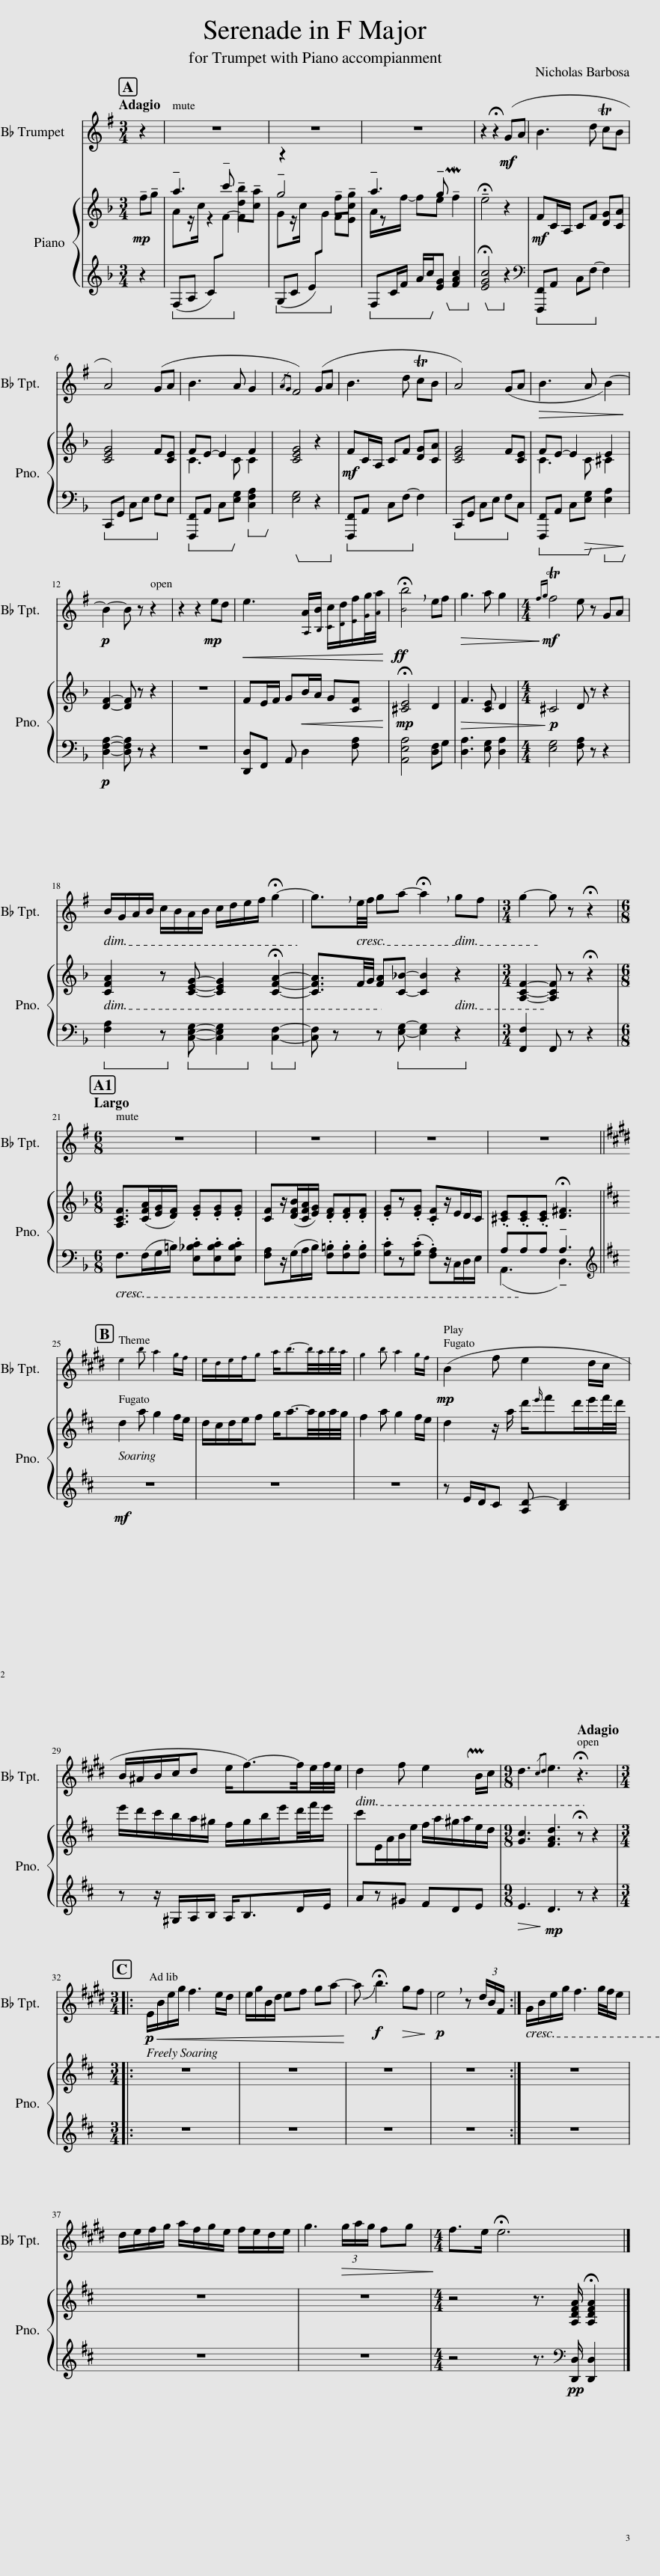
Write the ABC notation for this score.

X:1
%%score 1 { ( 2 4 ) | ( 3 5 ) }
L:1/8
Q:1/4=71
M:3/4
I:linebreak $
K:F
V:1 treble transpose=-2
V:2 treble
V:4 treble
V:3 treble
V:5 treble
V:1
[K:G] z2 | z6 | z6 | z6 | z2 !fermata!z2!mf! (GA | %5
 B3 d TcB |$ A4) (GA | B3 A G2 |{/AG} F4) (GA | B3 d TcB | %10
 A4) (GA |!>(! B3 A B2-)!>)! |$!p! B2- B z z2 | z2 z2!mp! ed |!<(! e3 [A,A]/[B,B]/ [Cc]/[Dd]/[Ef]/[Gg]/4[Aa]/4!<)! | %15
!ff! !breath!!fermata![Bb]4 ef |!>(! g3 a g2!>)! |[M:4/4]!mf!{fg} Tf4 e z GA |$ B/G/A/B/ c/B/A/B/ c/d/e/f/ !fermata!g2- | !breath!g3/2e/4f/4 ga- !breath!!fermata!a2 gf | %20
[M:3/4] g2- g z !fermata!z2 |$[M:6/8][Q:1/4=50] z6 | z6 | z6 | z6 ||$ %25
[K:E] e2 b a2 g/f/ | e/d/e/f/g a<b-b/4a/4b/4a/4 | g2 b a2 g/f/ |!mp! (B2 f e2 d/c/ |$ B/^A/B/c/d e<f-)f/4e/4f/4e/4 | %30
 d2 f e2 PB/c/ |[M:9/8] d3{/cd} e3[Q:1/4=71] !fermata!z3 |:$[M:3/4]!p! E/!<(!B/e/g/ f3 e/d/!<)! | e/g/B/d/ ef ga- | a!f! !slide!!fermata!b3!>(! gf!>)! | %35
!p! !breath!e4 z (3d/B/F/ :| G/B/e/g/ f3 g/4f/4e/ |$ d/e/f/g/ a/f/g/e/ f/e/d/e/ | g3!>(! (3g/a/g/ fg!>)! |[M:4/4] f>e !fermata!e6 |] %40
V:2
!mp! !tenuto!f!tenuto!g | !tenuto!a3 !tenuto!c' !tenuto![db]!tenuto![ca] | !tenuto!g4 !tenuto!f!tenuto!g | !tenuto!a3 !tenuto!g !tenuto!Mf2 | !tenuto!!fermata!e4 z2 | %5
!mf! FC/A,/ CF [DG][CA] |$ [CEG]4 F[CE] | FE- E2 F2 | [CEG]4 z2 |!mf! FC/A,/ CF [DG][CA] | %10
 [CEG]4 F[CE] | FE- E2 E2 |$ [DF]2- [DF] z z2 | z6 | FE/F/ G!<(!B/A/ G[CF]!<)! | %15
!mp! !fermata![^CE]4 D2 |!>(! F3 [CE] D2!>)! |[M:4/4]!p! ^C4 D z z2 |$ [CFA]2 z [CEG]- [CEG]2 !fermata![CFA]2- | [CFA]3/2F/4G/4 [FA][C_B]- [CB]2 z2 | %20
[M:3/4] [A,CF]2- [A,CF] z !fermata!z2 |$[M:6/8] [A,CF]>([CFA][EG]/[DF]/) .[EG].[EG].[EG] | [CF]z/([DFB]/[CFA]/[EG]/) .[DF].[DF].[DF] | .[EG]z.[EG] .[CF]z/E/D/C/ | .[^CE].[CE].[CE] !fermata![D^F]3 ||$ %25
[K:D] d2 a g2 f/e/ | d/c/d/e/f g<a-a/4g/4a/4g/4 | f2 a g2 f/e/ | d2 z/ a/ d'/{e'}f'd'/e'/f'/4d'/4 |$ e'/d'/c'/b/a/^g/ f/g/b/e'/d'/4f'/4e'/ | %30
 c'E/A/B/e/ f/a/^g/a/e/d/ |[M:9/8] [Gc]3 [FAd]3 !fermata!z z2 |:$[M:3/4] z6 | z6 | z6 | %35
 z6 :| z6 |$ z6 | z6 |[M:4/4] z4 z3/2 [A,DFA]/ !fermata![A,DFA]2 |] %40
V:3
 z2 |!ped! (F,A, C)[I:staff -1]F- F2!ped-up! |!ped![I:staff +1] (G,C E)[I:staff -1]G F[Ec]!ped-up! |!ped![I:staff +1] F,C/F/ A/c/[EG]!ped! [FAc]2!ped-up! |!ped! !fermata![EGc]4 z2!ped-up! | %5
[K:bass]!ped! [F,,,F,,]A,, C,F,- F,2!ped-up! |$!ped! C,,G,, C,E, F,E,!ped-up! |!ped! [F,,,F,,]A,, C,[E,G,]!ped! [C,F,A,]2!ped-up! |!ped! [E,G,]4 z2!ped-up! |!ped! [F,,,F,,]A,, C,F,- F,2!ped-up! | %10
!ped! C,,G,, C,E, F,C,!ped-up! |!ped! [F,,,F,,]A,, C,!>(![E,G,]!ped! [E,A,]2!ped-up!!>)! |$!p! [D,F,A,]2- [D,F,A,] z z2 | z6 | [D,,D,]F,, A,, D,2 [F,A,] | %15
 [A,,E,A,]4 [D,F,]G, | [D,A,]3 [E,G,] [D,A,]2 |[M:4/4] [E,G,]4 [F,A,] z z2 |$!ped! [F,A,]2 z!ped! [C,E,G,]- [C,E,G,]2!ped-up!!ped! [C,F,]2-!ped-up! | [C,F,] z z!ped! [E,G,]- [E,G,]2 z2!ped-up! | %20
[M:3/4] [F,,F,]2 F,, z z2 |$[M:6/8] F,>(F,G,/=B,/) .[E,_B,C].[E,B,C].[E,B,C] | [F,A,]z/(G,/A,/B,/) .[F,=B,].[F,B,].[F,B,] | .[G,C]z(.[G,C] .[F,A,])z/C,/D,/E,/ | .A,.A,.A, !tenuto!A,3 ||$ %25
[K:D][K:treble]!mf! z6 | z6 | z6 | z E/D/C [A,D-] [B,D]2 |$ z z/ ^G,/A,/B,/ A,<B,D/E/ | %30
 Az^G FDE |[M:9/8]!>(! E3!mp! D3 z z2!>)! |:$[M:3/4] z6 | z6 | z6 | %35
 z6 :| z6 |$ z6 | z6 |[M:4/4] z4 z3/2[K:bass]!pp! [D,,D,]/ [D,,D,]2 |] %40
V:4
 x2 | Az/c/ z2 x2 | Gz/c/ z2 x2 | A/zf/- fe x2 | x6 | %5
 x6 |$ x6 | C3 C C2 | x6 | x6 | %10
 x6 | C3 C ^C2 |$ x6 | x6 | x6 | %15
 x6 | x6 |[M:4/4] x8 |$ x8 | x8 | %20
[M:3/4] x6 |$[M:6/8] x6 | x6 | x6 | x6 ||$ %25
[K:D] x6 | x6 | x6 | x6 |$ x6 | %30
 x6 |[M:9/8] x9 |:$[M:3/4] x6 | x6 | x6 | %35
 x6 :| x6 |$ x6 | x6 |[M:4/4] x8 |] %40
V:5
 x2 | x6 | x6 | x6 | x6 | %5
[K:bass] x6 |$ x6 | x6 | x6 | x6 | %10
 x6 | x6 |$ x6 | x6 | x6 | %15
 x6 | x6 |[M:4/4] x8 |$ x8 | x8 | %20
[M:3/4] x6 |$[M:6/8] x6 | x6 | x6 | (A,,3 !tenuto!D,3) ||$ %25
[K:D][K:treble] x6 | x6 | x6 | x6 |$ x6 | %30
 x6 |[M:9/8] x9 |:$[M:3/4] x6 | x6 | x6 | %35
 x6 :| x6 |$ x6 | x6 |[M:4/4] x11/2[K:bass] x5/2 |] %40
